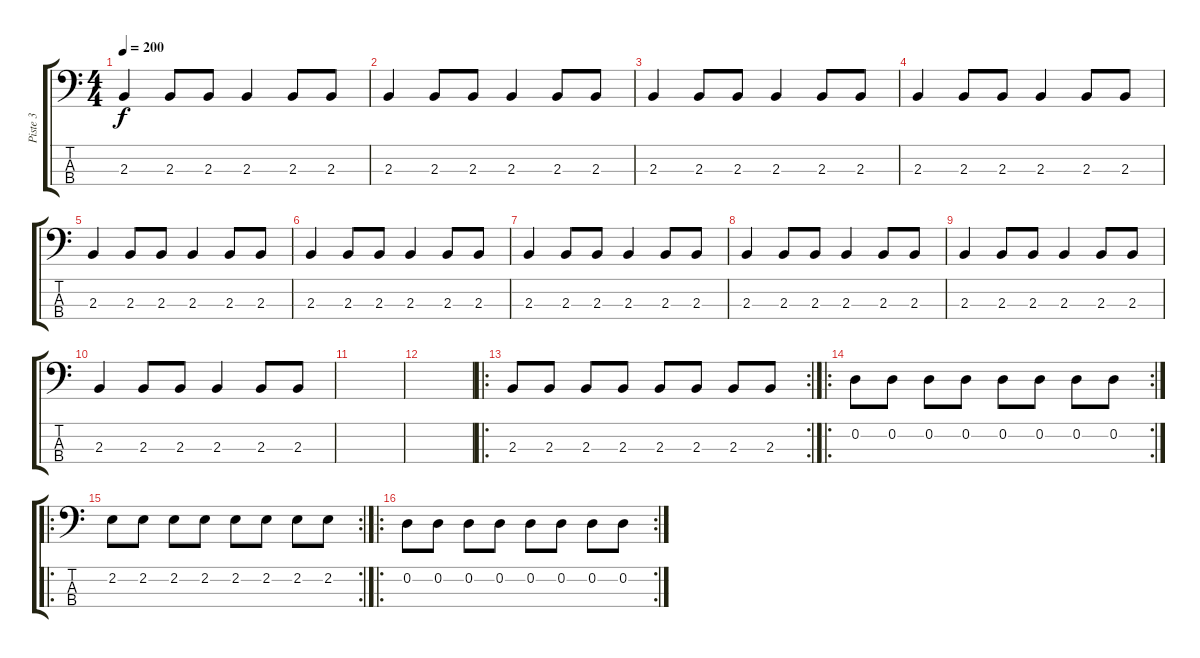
\track ("Piste 3" "Piste 3") {instrument electricbasspick}
\staff {score tabs}
\tuning (G2 D2 A1 E1) {hide}
\ts (4 4)
\tempo 200
\clef f4
\ks c
2.3.4{dy f} 2.3.8 2.3.8 2.3.4 2.3.8 2.3.8 |
2.3.4 2.3.8 2.3.8 2.3.4 2.3.8 2.3.8 |
2.3.4 2.3.8 2.3.8 2.3.4 2.3.8 2.3.8 |
2.3.4 2.3.8 2.3.8 2.3.4 2.3.8 2.3.8 |
2.3.4 2.3.8 2.3.8 2.3.4 2.3.8 2.3.8 |
2.3.4 2.3.8 2.3.8 2.3.4 2.3.8 2.3.8 |
2.3.4 2.3.8 2.3.8 2.3.4 2.3.8 2.3.8 |
2.3.4 2.3.8 2.3.8 2.3.4 2.3.8 2.3.8 |
2.3.4 2.3.8 2.3.8 2.3.4 2.3.8 2.3.8 |
2.3.4 2.3.8 2.3.8 2.3.4 2.3.8 2.3.8 |
|
|
\ro
\rc 2
2.3.8 2.3.8 2.3.8 2.3.8 2.3.8 2.3.8 2.3.8 2.3.8 |
\ro
\rc 2
0.2.8 0.2.8 0.2.8 0.2.8 0.2.8 0.2.8 0.2.8 0.2.8 |
\ro
\rc 2
2.2.8 2.2.8 2.2.8 2.2.8 2.2.8 2.2.8 2.2.8 2.2.8 |
\ro
\rc 2
0.2.8 0.2.8 0.2.8 0.2.8 0.2.8 0.2.8 0.2.8 0.2.8
